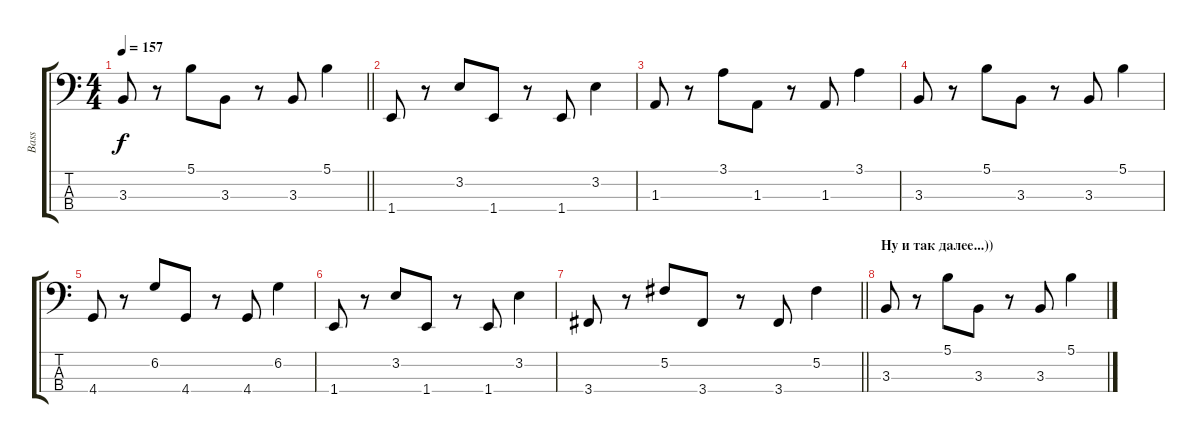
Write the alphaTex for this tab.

\track ("Bass" "Bass") {instrument electricbasspick}
\staff {score tabs}
\tuning (Gb2 Db2 Ab1 Eb1) {hide}
\ts (4 4)
\tempo 157
\clef f4
\barLineRight lightlight
\ks c
3.3.8{dy f} r.8 5.1.8 3.3.8 r.8 3.3.8 5.1.4 |
1.4.8 r.8 3.2.8 1.4.8 r.8 1.4.8 3.2.4 |
1.3.8 r.8 3.1.8 1.3.8 r.8 1.3.8 3.1.4 |
3.3.8 r.8 5.1.8 3.3.8 r.8 3.3.8 5.1.4 |
4.4.8 r.8 6.2.8 4.4.8 r.8 4.4.8 6.2.4 |
1.4.8 r.8 3.2.8 1.4.8 r.8 1.4.8 3.2.4 |
\barLineRight lightlight
3.4.8 r.8 5.2.8 3.4.8 r.8 3.4.8 5.2.4 |
\section ("" "Ну и так далее...))")
3.3.8 r.8 5.1.8 3.3.8 r.8 3.3.8 5.1.4
